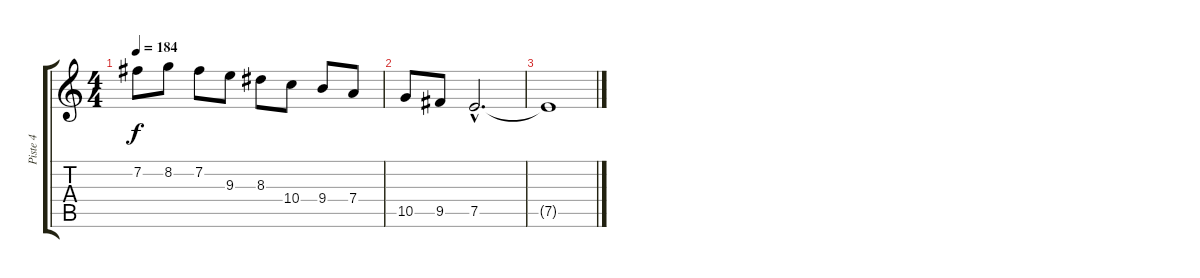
\track ("Piste 4" "Piste 4") {instrument distortionguitar}
\staff {score tabs}
\tuning (E4 B3 G3 D3 A2 E2) {hide}
\ts (4 4)
\tempo 184
\clef g2
\ks c
7.2.8{dy f} 8.2.8 7.2.8 9.3.8 8.3.8 10.4.8 9.4.8 7.4.8 |
10.5.8 9.5.8 7.5{hac}.2{d} |
7.5{t}.1
